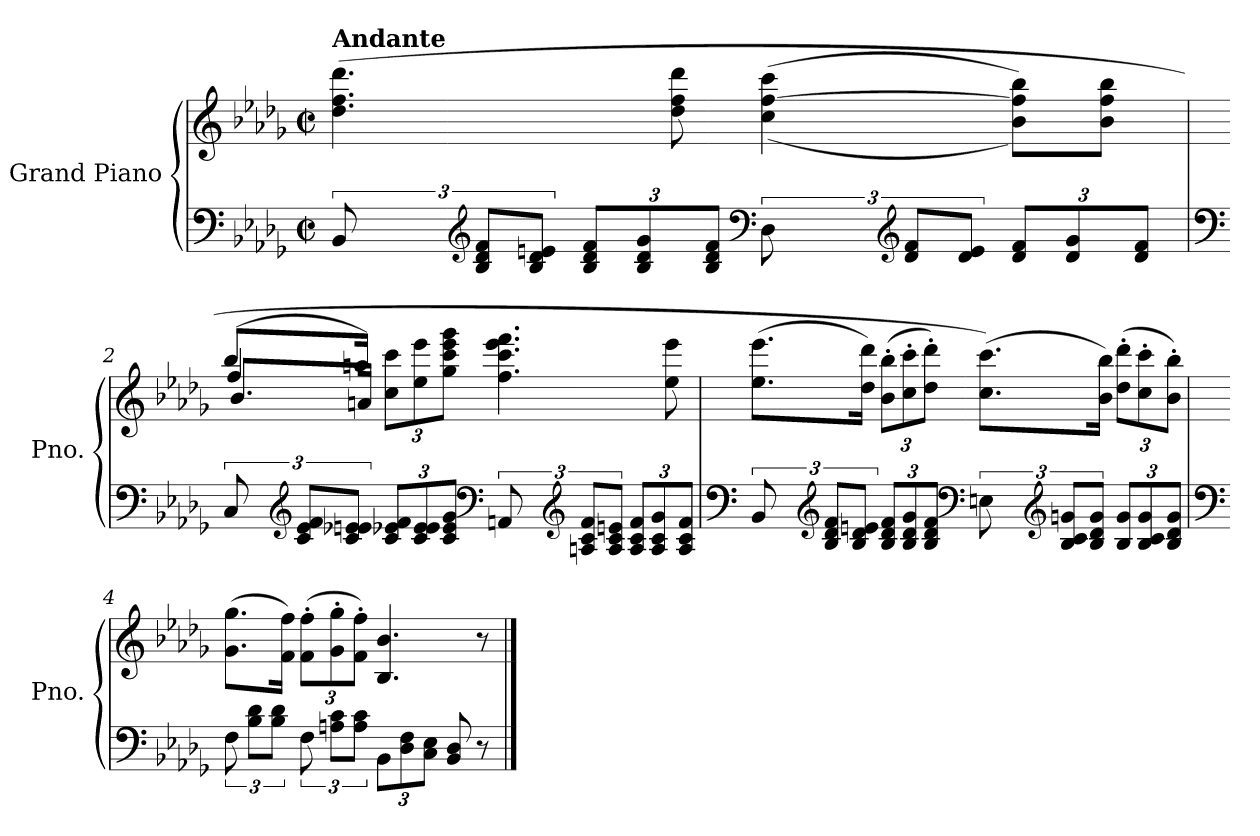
**kern	**kern
*part1	*part1
*staff2	*staff1
*I"Grand Piano	*
*I'Pno.	*
*clefF4	*clefG2
*k[b-e-a-d-g-]	*k[b-e-a-d-g-]
*M2/2	*M2/2
*met(c|)	*met(c|)
=1	=1
!	!LO:TX:a:B:t=Andante
12BB-/	(>4.dd-\ 4.ff\ 4.ddd-\
*clefG2	*
12B-/ 12d-/ 12f/L	.
12B-/ 12d-/ 12en/J	.
*Xbrackettup	*
12B-/ 12d-/ 12f/L	.
12B-/ 12d-/ 12g-/	.
.	8dd-\ 8ff\ 8ddd-\
12B-/ 12d-/ 12f/J	.
*clefF4	*
*brackettup	*
12D-\	(<(>4cc\ [4ff\ 4ccc\
*clefG2	*
12d-/ 12f/L	.
12d-/ 12e/J	.
*Xbrackettup	*
12d-/ 12f/L	8b-\ 8ff\] 8bb-\L))
12d-/ 12g-/	.
.	8b-\ 8ff\ 8bb-\J
12d-/ 12f/J	.
=2	=2
*clefF4	*
*brackettup	*
*	*^
*	*	*^
12C/	(>8.bb-/L	4ff/	8.b-/L
*clefG2	*	*	*
12c/ 12e-/ 12f/L	.	.	.
12c/ 12e-X/ 12en/J	.	.	.
.	16aan/Jk)	.	16an/Jk
*Xbrackettup	*Xbrackettup	*	*
12c/ 12e-X/ 12f/L	12cc\ 12ccc\L	2.ryy	2.ryy
12c/ 12e-/ 12e-/	12ee-\ 12eee-\	.	.
12c/ 12e-/ 12g-/J	12gg-\ 12ccc\ 12eee-\ 12ggg-\J	.	.
*clefF4	*	*	*
*brackettup	*	*	*
12AAn/	4.ff\ 4.ccc\ 4.eee-\ 4.fff\	.	.
*clefG2	*	*	*
12An/ 12c/ 12f/L	.	.	.
12A/ 12c/ 12en/J	.	.	.
*Xbrackettup	*	*	*
12A/ 12c/ 12f/L	.	.	.
12A/ 12c/ 12g-/	.	.	.
.	8ee-\ 8eee-\	.	.
12A/ 12c/ 12f/J	.	.	.
*	*v	*v	*v
=3	=3
*clefF4	*
*brackettup	*
12BB-/	(>8.ee-\ 8.eee-\L
*clefG2	*
12B-/ 12d-/ 12f/L	.
12B-/ 12d-/ 12en/J	.
.	16dd-\ 16ddd-\Jk)
*Xbrackettup	*
12B-/ 12d-/ 12f/L	(>12b-\' 12bb-\'L
12B-/ 12d-/ 12g-/	12cc\' 12ccc\'
12B-/ 12d-/ 12f/J	12dd-\' 12ddd-\'J)
*clefF4	*
*brackettup	*
12En\	(>8.cc\ 8.ccc\L)
*clefG2	*
12B-/ 12c/ 12gn/L	.
12B-/ 12d-/ 12g/J	.
.	16b-\ 16bb-\Jk)
*Xbrackettup	*
12B-/ 12g/L	(>12dd-\' 12ddd-\'L
12B-/ 12c/ 12g/	12cc\' 12ccc\'
12B-/ 12d-/ 12g/J	12b-\' 12bb-\'J)
=4	=4
*clefF4	*
*brackettup	*
12F\	(>8.g-\ 8.gg-\L
12B-\ 12d-\L	.
12B-\ 12d-\J	.
.	16f\ 16ff\Jk)
12F\	(>12f\' 12ff\'L
12An\ 12c\L	12g-\' 12gg-\'
12A\ 12c\J	12f\' 12ff\'J)
*Xbrackettup	*
12BB-\L	4.B-/ 4.b-/
12D-\ 12F\	.
12C\ 12E-\J	.
8BB-/ 8D-/	.
8r	8r
==	==
*-	*-
